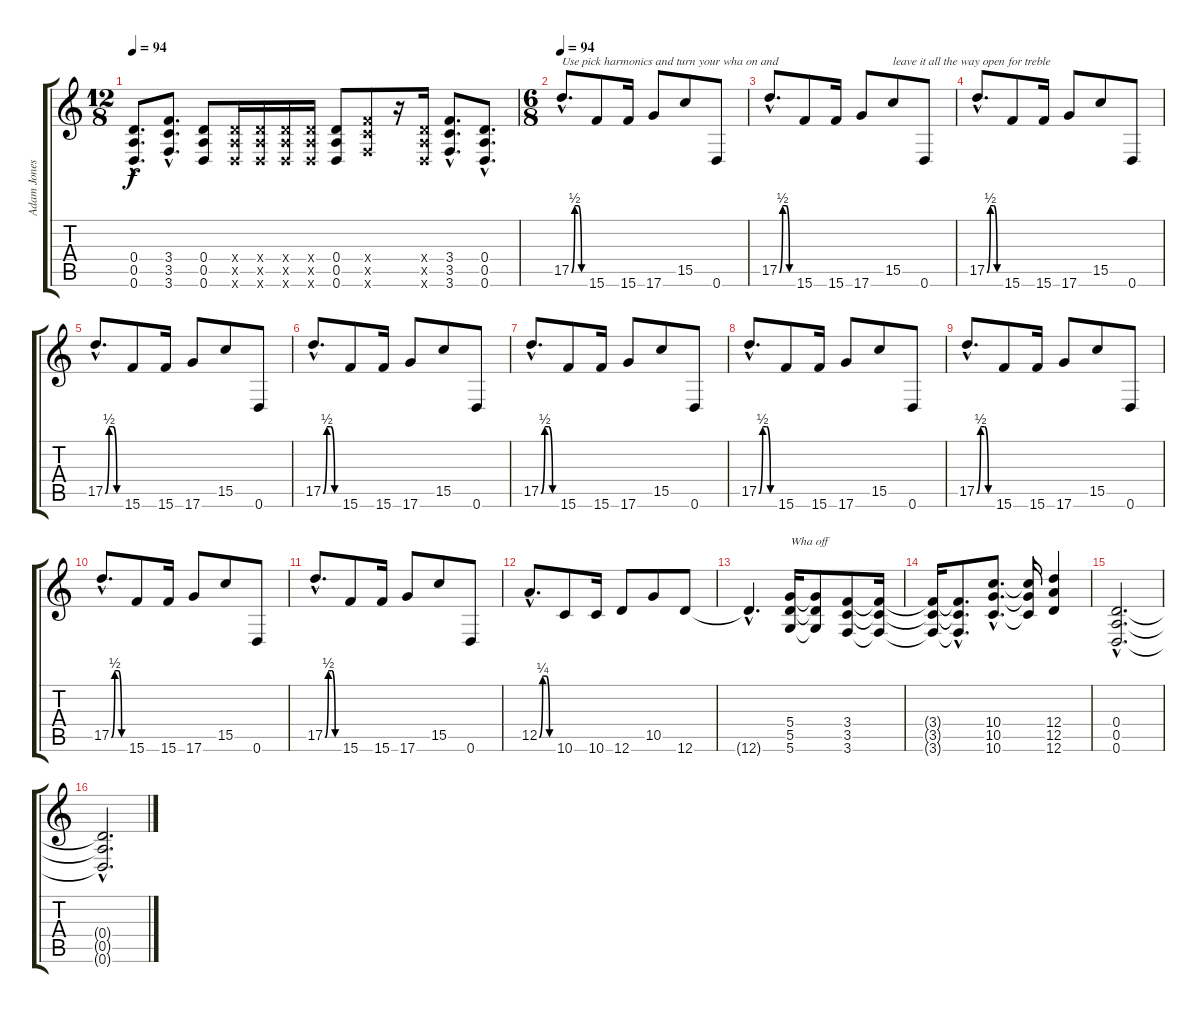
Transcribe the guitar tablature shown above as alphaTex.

\track ("Adam Jones" "Adam Jones") {instrument distortionguitar}
\staff {score tabs}
\tuning (E4 B3 G3 D3 A2 D2) {hide}
\ts (12 8)
\tempo 94
\clef g2
\ks c
(0.4{hac} 0.5{hac} 0.6{hac}).8{d dy f} (3.4{hac} 3.5{hac} 3.6{hac}).8{d} (0.4 0.5 0.6).8 (0.4{x} 0.5{x} 0.6{x}).16 (0.4{x} 0.5{x} 0.6{x}).16 (0.4{x} 0.5{x} 0.6{x}).16 (0.4{x} 0.5{x} 0.6{x}).16 (0.4 0.5 0.6).8 (3.4{x} 3.5{x} 3.6{x}).8 r.16 (0.4{x} 0.5{x} 0.6{x}).16 (3.4{hac} 3.5{hac} 3.6{hac}).8{d} (0.4{hac} 0.5{hac} 0.6{hac}).8{d} |
\ts (6 8)
\tempo 94
17.5{be (custom 0 0 15 2 30 2 45 0 60 0) hac}.8{d txt "Use pick harmonics and turn your wha on and" balance 0} 15.6.8 15.6.16 17.6.8 15.5.8 0.6.8 |
17.5{be (custom 0 0 15 2 30 2 45 0 60 0) hac}.8{d} 15.6.8 15.6.16 17.6.8 15.5.8{txt "leave it all the way open for treble"} 0.6.8 |
17.5{be (custom 0 0 15 2 30 2 45 0 60 0) hac}.8{d} 15.6.8 15.6.16 17.6.8 15.5.8 0.6.8 |
17.5{be (custom 0 0 15 2 30 2 45 0 60 0) hac}.8{d} 15.6.8 15.6.16 17.6.8 15.5.8 0.6.8 |
17.5{be (custom 0 0 15 2 30 2 45 0 60 0) hac}.8{d} 15.6.8 15.6.16 17.6.8 15.5.8 0.6.8 |
17.5{be (custom 0 0 15 2 30 2 45 0 60 0) hac}.8{d} 15.6.8 15.6.16 17.6.8 15.5.8 0.6.8 |
17.5{be (custom 0 0 15 2 30 2 45 0 60 0) hac}.8{d} 15.6.8 15.6.16 17.6.8 15.5.8 0.6.8 |
17.5{be (custom 0 0 15 2 30 2 45 0 60 0) hac}.8{d} 15.6.8 15.6.16 17.6.8 15.5.8 0.6.8 |
17.5{be (custom 0 0 15 2 30 2 45 0 60 0) hac}.8{d} 15.6.8 15.6.16 17.6.8 15.5.8 0.6.8 |
17.5{be (custom 0 0 15 2 30 2 45 0 60 0) hac}.8{d} 15.6.8 15.6.16 17.6.8 15.5.8 0.6.8 |
12.5{be (custom 0 0 15 1 30 1 45 0 60 0) hac}.8{d} 10.6.8 10.6.16 12.6.8 10.5.8 12.6.8 |
12.6{hac t}.4{d} (5.4 5.5 5.6).16{txt "Wha off" volume 13 balance 8} (5.4{t} 5.5{t} 5.6{t}).8 (3.4 3.5 3.6).8 (3.4{t} 3.5{t} 3.6{t}).16 |
(3.4{t} 3.5{t} 3.6{t}).16 (3.4{hac t} 3.5{hac t} 3.6{hac t}).8{d} (10.4{hac} 10.5{hac} 10.6{hac}).8{d} (10.4{t} 10.5{t} 10.6{t}).16 (12.4 12.5 12.6).4 |
(0.4{hac} 0.5{hac} 0.6{hac}).2{d volume 1} |
(0.4{hac t} 0.5{hac t} 0.6{hac t}).2{d}
